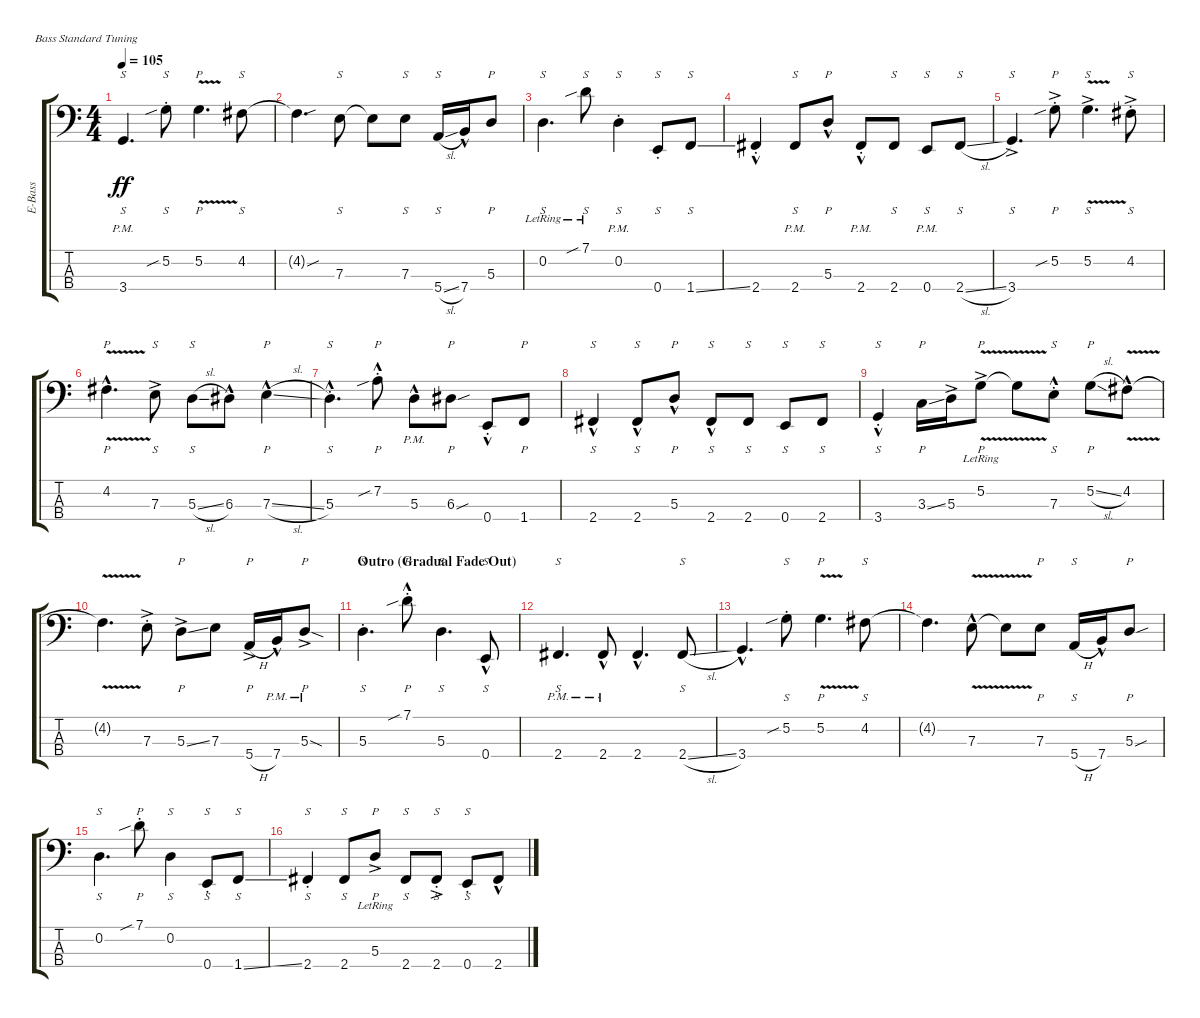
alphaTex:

\defaultSystemsLayout 4
\otherSystemsTrackNameOrientation horizontal
\chordDiagramsInScore
\track ("Electric Bass" "E-Bass") {instrument electricbassfinger}
\staff {score tabs}
\tuning (G2 D2 A1 E1)
\ts (4 4)
\tempo 105
\clef f4
\scale
0.333333
\ks c
3.4{pm}.4{s d dy ff} 5.2{sib st}.8{s} 5.2{v}.4{p d} 4.2.8{s} |
\scale
0.333333 4.2{sou t}.4{d} 7.3.8{s} 7.3{t}.8 7.3.8{s} 5.4{sl}.16{s} 7.4{hac}.16 5.3.8{p} |
\scale
0.333333 0.2{lr}.4{s d} 7.1{sib lr}.8{s} 0.2{pm st}.4{s} 0.4{st}.8{s} 1.4{ss}.8{s} |
\scale
0.333333 2.4{hac st}.4 2.4{pm}.8{s} 5.3{hac}.8{p} 2.4{hac pm st}.8 2.4.8{s} 0.4{pm}.8{s} 2.4{sl}.8{s} |
\scale
0.333333 3.4{ac}.4{s d} 5.2{sib ac st}.8{p} 5.2{v ac}.4{s d} 4.2{ac st}.8{s} |
\scale
0.333333 4.2{v hac}.4{p d} 7.3{ac}.8{s} 5.3{sl}.8{s} 6.3{hac}.8 7.3{sl hac}.4{p} |
\scale
0.333333 5.3{hac st}.4{s d} 7.2{sib hac st}.8{p} 5.3{hac pm}.8 6.3{sou}.8{p} 0.4{hac st}.8 1.4.8{p} |
\scale
0.333333 2.4{hac}.4{s} 2.4{hac}.8{s} 5.3{hac}.8{p} 2.4{hac}.8{s} 2.4.8{s} 0.4.8{s} 2.4.8{s} |
\scale
0.333333 3.4{hac st}.4{s} 3.3{ss}.16{p} 5.3{ac}.16 5.2{v ac lr}.8{p} 5.2{t}.8 7.3{hac st}.8{s} 5.2{sl}.8{p} 4.2{v hac}.8 |
\scale
0.333333 4.2{t}.4{d} 7.3{ac st}.8 5.3{ss ac}.8{p} 7.3.8 5.4{h ac}.16{p} 7.4{hac pm}.16 5.3{sod ac pm}.8{p} |
\section ("" "Outro (Gradual Fade Out)")
\scale
0.333333 5.3{st}.4{s d} 7.1{sib hac st}.8{p} 5.3.4{s d} 0.4{hac}.8{s} |
\scale
0.333333 2.4{pm}.4{s d} 2.4{hac pm}.8 2.4{hac}.4{d} 2.4{sl}.8{s} |
\scale
0.333333 3.4{hac}.4{d} 5.2{sib st}.8{s} 5.2{v}.4{p d} 4.2.8{s} |
\scale
0.333333 4.2{t}.4{d} 7.3{v hac}.8 7.3{t}.8 7.3.8{p} 5.4{h}.16{s} 7.4{hac}.16 5.3{sou}.8{p} |
\scale
0.333333 0.2.4{s d} 7.1{sib st}.8{p} 0.2.4{s} 0.4{st}.8{s} 1.4{ss}.8{s} |
\scale
0.333333 2.4{st}.4{s} 2.4.8{s} 5.3{ac lr}.8{p} 2.4.8{s} 2.4{ac st}.8{s} 0.4{st}.8{s} 2.4{sl hac}.8
